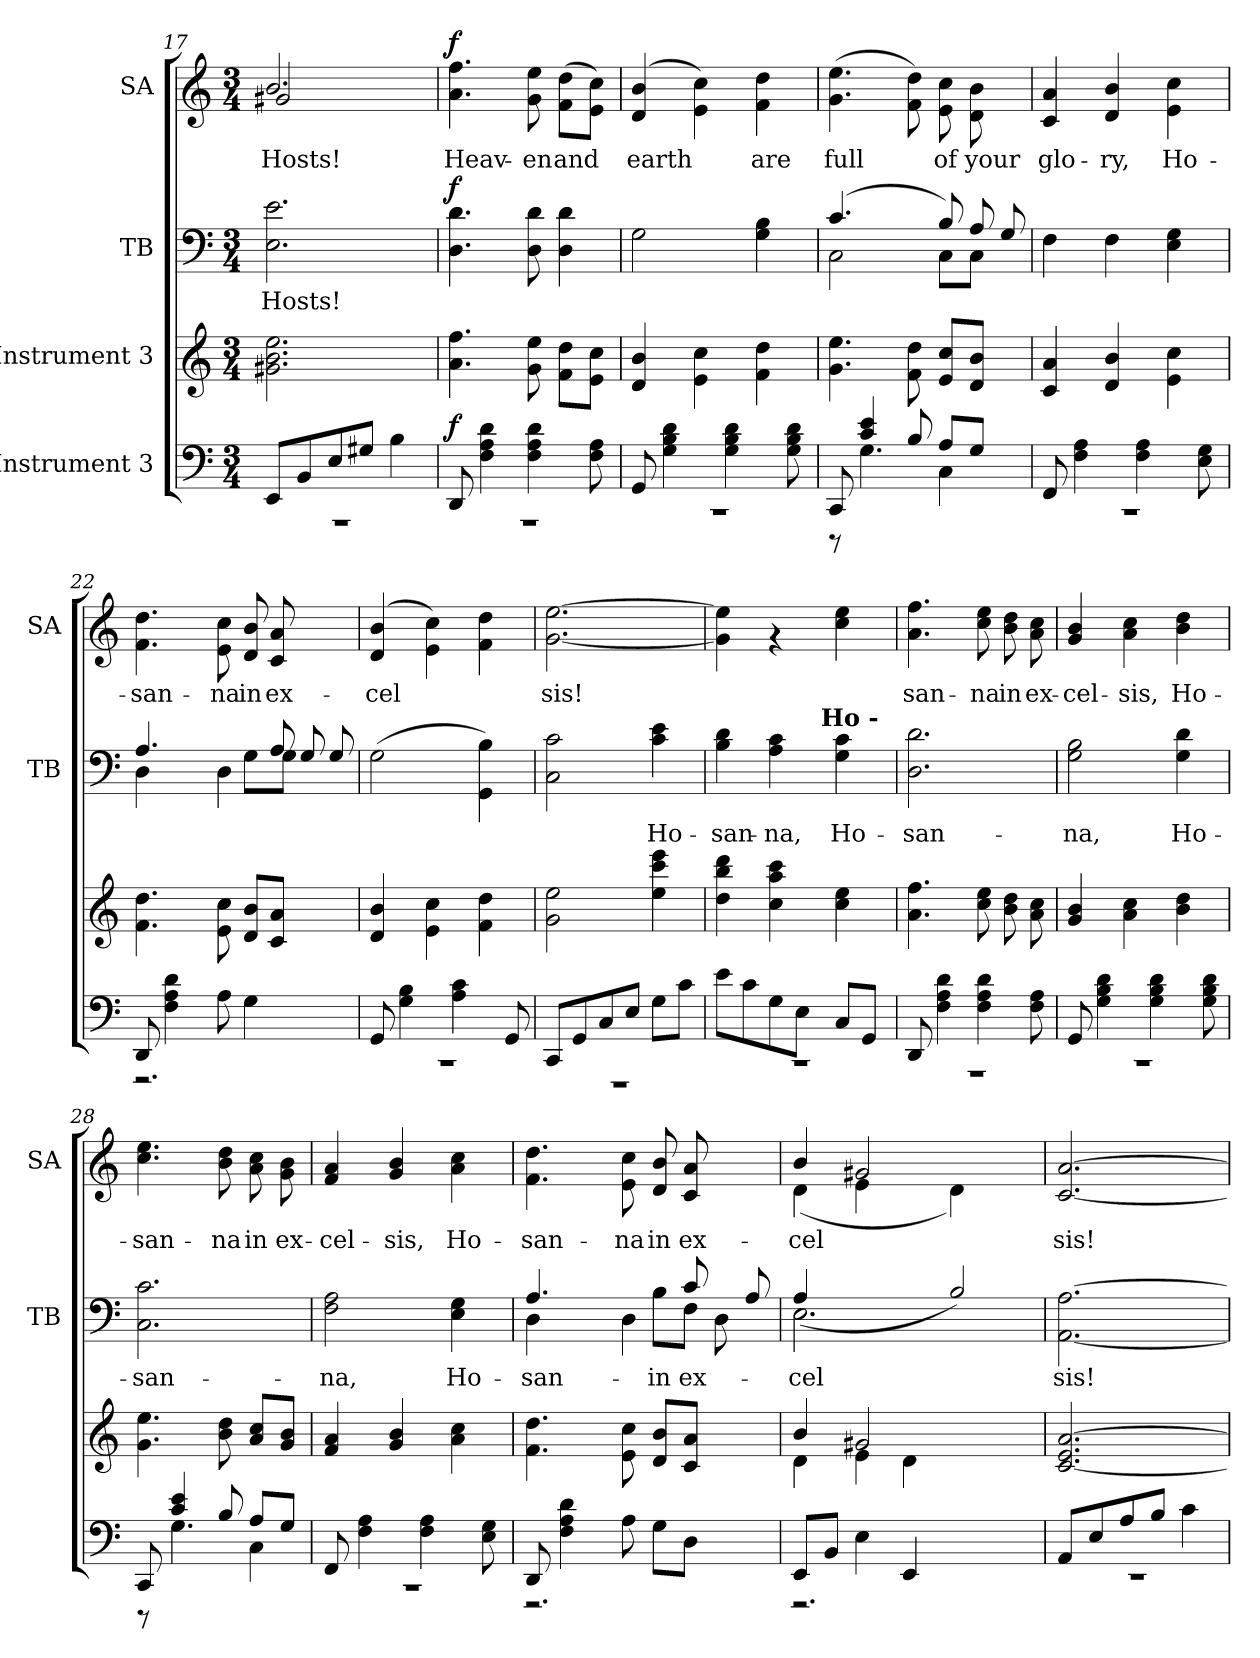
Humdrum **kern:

**kern	**dynam	**kern	**kern	**text	**dynam	**kern	**text	**dynam
*part4	*part4	*part3	*part2	*part2	*part2	*part1	*part1	*part1
*staff4	*staff4	*staff3	*staff2	*staff2	*staff2	*staff1	*staff1	*staff1
*I"Instrument 3	*	*I"Instrument 3	*I"TB	*	*	*I"SA	*	*
*	*	*	*I'TB	*	*	*I'SA	*	*
*clefF4	*	*clefG2	*clefF4	*	*	*clefG2	*	*
*k[]	*	*k[]	*k[]	*	*	*k[]	*	*
*C:	*	*C:	*C:	*	*	*C:	*	*
*M3/4	*	*M3/4	*M3/4	*	*	*M3/4	*	*
=17	=17	=17	=17	=17	=17	=17	=17	=17
*^	*	*	*	*	*	*	*	*
!	!	!	!	!	!LO:LY:b:cj	!	!	!LO:LY:b:cj	!
*	*	*	*	*	*	*	*^	*	*
8EE/L	2.r	.	2.b\ 2.g#X\ 2.ee\	2.e\ 2.E\	Hosts!	.	2.b/	2g#X/	Hosts!	.
8BB/	.	.	.	.	.	.	.	.	.	.
8E/	.	.	.	.	.	.	.	.	.	.
8G#X/J	.	.	.	.	.	.	.	.	.	.
4B\	.	.	.	.	.	.	.	4ryy	.	.
!!LO:LB:g=z
=18	=18	=18	=18	=18	=18	=18	=18	=18	=18	=18
!	!	!LO:DY:a	!	!	!LO:LY:b:cj	!LO:DY:a	!	!	!LO:LY:b:cj	!LO:DY:a
*	*	*	*	*	*	*	*v	*v	*	*
8DD/	2.r	f	4.ff\ 4.a\	4.D\ 4.d\	.	f	4.a\ 4.ff\	Heav-	f
4A\ 4F\ 4d\	.	.	.	.	.	.	.	.	.
!	!	!	!	!	!LO:LY:b:cj	!	!	!LO:LY:b:cj	!
4A\ 4F\ 4d\	.	.	8g\ 8ee\	8D\ 8d\	.	.	8g\ 8ee\	-en	.
!	!	!	!	!	!LO:LY:b:cj	!	!	!LO:LY:b:cj	!
.	.	.	8f\ 8dd\L	4d\ 4D\	.	.	(>8dd\ 8f\L	and	.
!	!	!	!	!	!	!	!	!LO:LY:b:cj	!
8F\ 8A\	.	.	8cc\ 8e\J	.	.	.	8cc\ 8e\J)	.	.
=19	=19	=19	=19	=19	=19	=19	=19	=19	=19
!	!	!	!	!	!LO:LY:b:cj	!	!	!LO:LY:b:cj	!
8GG/	2.r	.	4b/ 4d/	2G\	.	.	(>4b/ 4d/	earth	.
4d\ 4B\ 4G\	.	.	.	.	.	.	.	.	.
!	!	!	!	!	!	!	!	!LO:LY:b:cj	!
.	.	.	4e\ 4cc\	.	.	.	4e\ 4cc\)	.	.
4B\ 4G\ 4d\	.	.	.	.	.	.	.	.	.
!	!	!	!	!	!LO:LY:b:cj	!	!	!LO:LY:b:cj	!
.	.	.	4dd\ 4f\	4B\ 4G\	.	.	4dd\ 4f\	are	.
8B\ 8G\ 8d\	.	.	.	.	.	.	.	.	.
=20	=20	=20	=20	=20	=20	=20	=20	=20	=20
*	*	*	*	*^	*	*	*	*	*
!	!	!	!	!	!	!LO:LY:b:cj	!	!	!LO:LY:b:cj	!
8CC/	8rDDD	.	4.ee\ 4.g\	2C\	(>4.c/	.	.	(>4.ee\ 4.g\	full	.
4e/ 4c/	4.G\	.	.	.	.	.	.	.	.	.
!	!	!	!	!	!	!	!	!	!LO:LY:b:cj	!
8B/	.	.	8f\ 8dd\	.	8ryy	.	.	8f\ 8dd\)	.	.
!	!	!	!	!	!	!LO:LY:b:cj	!	!	!	!
!	!	!	!	!	!	!LO:LY:b:cj	!	!	!LO:LY:b:cj	!
8A/L	4C\	.	8e/ 8cc/L	8B/)	8C\L	.	.	8e\ 8cc\	of	.
!	!	!	!	!	!	!LO:LY:b:cj	!	!	!LO:LY:b:cj	!
8G/J	.	.	8b/ 8d/J	8A/	8C\J	.	.	8b\ 8d\	your	.
8ryy	8ryy	.	8ryy	8G/	8ryy	.	.	8ryy	.	.
=21	=21	=21	=21	=21	=21	=21	=21	=21	=21	=21
!	!	!	!	!	!	!LO:LY:b:cj	!	!	!LO:LY:b:cj	!
*	*	*	*	*v	*v	*	*	*	*	*
8FF/	2.r	.	4a/ 4c/	4F\	.	.	4a/ 4c/	glo-	.
4F\ 4A\	.	.	.	.	.	.	.	.	.
!	!	!	!	!	!LO:LY:b:cj	!	!	!LO:LY:b:cj	!
.	.	.	4d/ 4b/	4F\	.	.	4b/ 4d/	-ry,	.
4A\ 4F\	.	.	.	.	.	.	.	.	.
!	!	!	!	!	!LO:LY:b:cj	!	!	!LO:LY:b:cj	!
.	.	.	4cc\ 4e\	4G\ 4E\	.	.	4e\ 4cc\	Ho-	.
8G\ 8E\	.	.	.	.	.	.	.	.	.
!!LO:PB:g=z
=22	=22	=22	=22	=22	=22	=22	=22	=22	=22
*	*	*	*	*^	*	*	*	*	*
!	!	!	!	!	!	!LO:LY:b:cj	!	!	!LO:LY:b:cj	!
8DD/	2.r	.	4.dd\ 4.f\	4.A/	4D\	.	.	4.f\ 4.dd\	-san-	.
4d\ 4A\ 4F\	.	.	.	.	.	.	.	.	.	.
.	.	.	.	.	4ryy	.	.	.	.	.
!	!	!	!	!	!	!	!	!	!LO:LY:b:cj	!
8A\	.	.	8e\ 8cc\	4D\	.	.	.	8e\ 8cc\	-na	.
!	!	!	!	!	!	!LO:LY:b:cj	!	!	!LO:LY:b:cj	!
4G\	.	.	8d/ 8b/L	.	8G\L	.	.	8d/ 8b/	in	.
!	!	!	!	!	!	!LO:LY:b:cj	!	!	!	!
!	!	!	!	!	!	!LO:LY:b:cj	!	!	!LO:LY:b:cj	!
.	.	.	8c/ 8a/J	8A/	8G\J	.	.	8c/ 8a/	ex-	.
4ryy	4ryy	.	4ryy	8G/	4ryy	.	.	4ryy	.	.
.	.	.	.	8G/	.	.	.	.	.	.
*	*	*	*	*v	*v	*	*	*	*	*
=23	=23	=23	=23	=23	=23	=23	=23	=23	=23
!	!	!	!	!	!LO:LY:b:cj	!	!	!LO:LY:b:cj	!
8GG/	2.r	.	4b/ 4d/	(>2G\	.	.	(>4b/ 4d/	-cel-	.
4B\ 4G\	.	.	.	.	.	.	.	.	.
!	!	!	!	!	!	!	!	!LO:LY:b:cj	!
.	.	.	4e\ 4cc\	.	.	.	4e\ 4cc\)	--	.
4c\ 4A\	.	.	.	.	.	.	.	.	.
!	!	!	!	!	!LO:LY:b:cj	!	!	!LO:LY:b:cj	!
.	.	.	4f\ 4dd\	4B\ 4GG\)	.	.	4f\ 4dd\	--	.
8GG/	.	.	.	.	.	.	.	.	.
=24	=24	=24	=24	=24	=24	=24	=24	=24	=24
!	!	!	!	!	!LO:LY:b:cj	!	!	!LO:LY:b:cj	!
8CC/L	2.r	.	2g\ 2ee\	2c\ 2C\	.	.	[>2.ee\ [<2.g\	-sis!	.
8GG/	.	.	.	.	.	.	.	.	.
8C/	.	.	.	.	.	.	.	.	.
8E/J	.	.	.	.	.	.	.	.	.
!	!	!	!	!	!LO:LY:b:cj	!	!	!	!
8G\L	.	.	4ccc\ 4ee\ 4eee\	4c\ 4e\	Ho-	.	.	.	.
8c\J	.	.	.	.	.	.	.	.	.
=25	=25	=25	=25	=25	=25	=25	=25	=25	=25
!	!	!	!	!	!LO:LY:b:cj	!	!	!LO:LY:b:cj	!
*	*	*	*	*^	*	*	*	*	*
8e\L	2.r	.	4bb\ 4dd\ 4ddd\	4B\ 4d\	4ryy	-san-	.	4ee\] 4g\]	.	.
8c\	.	.	.	.	.	.	.	.	.	.
!	!	!	!	!	!	!LO:LY:b:cj	!	!	!	!
8G\	.	.	4ccc\ 4cc\ 4aa\	4c\ 4A\	8ryy	-na,	.	4rf	.	.
8E\J	.	.	.	.	16ryy	.	.	.	.	.
.	.	.	.	.	64ryy	.	.	.	.	.
!	!	!	!	!	!LO:TX:a:B:t=Ho -	!	!	!	!	!
.	.	.	.	.	4ryy	.	.	.	.	.
!	!	!	!	!	!	!LO:LY:b:cj	!	!	!LO:LY:b:cj	!
8C/L	.	.	4ee\ 4cc\	4c\ 4G\	.	Ho-	.	4ee\ 4cc\	.	.
8GG/J	.	.	.	.	.	.	.	.	.	.
.	.	.	.	.	32.ryy	.	.	.	.	.
!!LO:LB:g=z
=26	=26	=26	=26	=26	=26	=26	=26	=26	=26	=26
!	!	!	!	!	!	!LO:LY:b:cj	!	!	!LO:LY:b:cj	!
*	*	*	*	*v	*v	*	*	*	*	*
8DD/	2.r	.	4.a\ 4.ff\	2.D\ 2.d\	-san-	.	4.a\ 4.ff\	san-	.
4d\ 4A\ 4F\	.	.	.	.	.	.	.	.	.
!	!	!	!	!	!	!	!	!LO:LY:b:cj	!
4A\ 4F\ 4d\	.	.	8cc\ 8ee\	.	.	.	8cc\ 8ee\	-na	.
!	!	!	!	!	!	!	!	!LO:LY:b:cj	!
.	.	.	8b\ 8dd\	.	.	.	8dd\ 8b\	in	.
!	!	!	!	!	!	!	!	!LO:LY:b:cj	!
8A\ 8F\	.	.	8cc\ 8a\	.	.	.	8a\ 8cc\	ex-	.
=27	=27	=27	=27	=27	=27	=27	=27	=27	=27
!	!	!	!	!	!LO:LY:b:cj	!	!	!LO:LY:b:cj	!
8GG/	2.r	.	4g/ 4b/	2B\ 2G\	-na,	.	4b/ 4g/	-cel-	.
4d\ 4B\ 4G\	.	.	.	.	.	.	.	.	.
!	!	!	!	!	!	!	!	!LO:LY:b:cj	!
.	.	.	4a\ 4cc\	.	.	.	4a\ 4cc\	-sis,	.
4B\ 4G\ 4d\	.	.	.	.	.	.	.	.	.
!	!	!	!	!	!LO:LY:b:cj	!	!	!LO:LY:b:cj	!
.	.	.	4b\ 4dd\	4G\ 4d\	Ho-	.	4dd\ 4b\	Ho-	.
8d\ 8G\ 8B\	.	.	.	.	.	.	.	.	.
=28	=28	=28	=28	=28	=28	=28	=28	=28	=28
!	!	!	!	!	!LO:LY:b:cj	!	!	!LO:LY:b:cj	!
8CC/	8rDDD	.	4.g\ 4.ee\	2.C\ 2.c\	-san-	.	4.cc\ 4.ee\	-san-	.
4e/ 4c/	4.G\	.	.	.	.	.	.	.	.
!	!	!	!	!	!	!	!	!LO:LY:b:cj	!
8B/	.	.	8b\ 8dd\	.	.	.	8dd\ 8b\	-na	.
!	!	!	!	!	!	!	!	!LO:LY:b:cj	!
8A/L	4C\	.	8a/ 8cc/L	.	.	.	8cc\ 8a\	in	.
!	!	!	!	!	!	!	!	!LO:LY:b:cj	!
8G/J	.	.	8b/ 8g/J	.	.	.	8g\ 8b\	ex-	.
=29	=29	=29	=29	=29	=29	=29	=29	=29	=29
!	!	!	!	!	!LO:LY:b:cj	!	!	!LO:LY:b:cj	!
8FF/	2.r	.	4a/ 4f/	2A\ 2F\	-na,	.	4a/ 4f/	-cel-	.
4A\ 4F\	.	.	.	.	.	.	.	.	.
!	!	!	!	!	!	!	!	!LO:LY:b:cj	!
.	.	.	4g/ 4b/	.	.	.	4b/ 4g/	-sis,	.
4A\ 4F\	.	.	.	.	.	.	.	.	.
!	!	!	!	!	!LO:LY:b:cj	!	!	!LO:LY:b:cj	!
.	.	.	4cc\ 4a\	4G\ 4E\	Ho-	.	4cc\ 4a\	Ho-	.
8E\ 8G\	.	.	.	.	.	.	.	.	.
!!LO:PB:g=z
=30	=30	=30	=30	=30	=30	=30	=30	=30	=30
*	*	*	*	*^	*	*	*	*	*
!	!	!	!	!	!	!LO:LY:b:cj	!	!	!LO:LY:b:cj	!
8DD/	2.r	.	4.f\ 4.dd\	4.A/	4D\	-san-	.	4.dd\ 4.f\	-san-	.
4d\ 4A\ 4F\	.	.	.	.	.	.	.	.	.	.
.	.	.	.	.	4ryy	.	.	.	.	.
!	!	!	!	!	!	!	!	!	!LO:LY:b:cj	!
8A\	.	.	8cc\ 8e\	4D\	.	.	.	8cc\ 8e\	-na	.
!	!	!	!	!	!	!LO:LY:b:cj	!	!	!LO:LY:b:cj	!
8G\L	.	.	8b/ 8d/L	.	8B\L	in	.	8b/ 8d/	in	.
!	!	!	!	!	!	!LO:LY:b:cj	!	!	!	!
!	!	!	!	!	!	!LO:LY:b:cj	!	!	!LO:LY:b:cj	!
8D\J	.	.	8c/ 8a/J	8c/	8F\J	ex-	.	8c/ 8a/	ex-	.
4ryy	4ryy	.	4ryy	8D\	4ryy	.	.	4ryy	.	.
.	.	.	.	8A/	.	.	.	.	.	.
=31	=31	=31	=31	=31	=31	=31	=31	=31	=31	=31
*	*	*	*^	*	*	*	*	*	*	*
!	!	!	!	!	!	!	!LO:LY:b:cj	!	!	!LO:LY:b:cj	!
*	*	*	*	*	*	*	*	*	*^	*	*
8EE/L	2.r	.	4b/	4d\	2.E\	(>4A/	-cel-	.	4b/	(<4d\	-cel-	.
8BB/J	.	.	.	.	.	.	.	.	.	.	.	.
!	!	!	!	!	!	!	!	!	!	!	!LO:LY:b:cj	!
4E\	.	.	2g#X/	4e\	.	1ryy	.	.	2g#X/	4e\	--	.
4EE/	.	.	.	4d\	.	.	.	.	.	4ryy	.	.
!	!	!	!	!	!	!	!LO:LY:b:cj	!	!	!	!LO:LY:b:cj	!
2ryy	2ryy	.	2ryy	2ryy	2B/)	.	--	.	4d\)	2ryy	--	.
.	.	.	.	.	.	.	.	.	4ryy	.	.	.
*	*	*	*v	*v	*	*	*	*	*v	*v	*	*
*	*	*	*	*v	*v	*	*	*	*	*
=32	=32	=32	=32	=32	=32	=32	=32	=32	=32
!	!	!	!	!	!LO:LY:b:cj	!	!	!LO:LY:b:cj	!
8AA/L	2.r	.	2.e/ [<2.c/ [>2.a/	[>2.A\ [<2.AA\	-sis!	.	[>2.a/ [<2.c/	-sis!	.
8E/	.	.	.	.	.	.	.	.	.
8A/	.	.	.	.	.	.	.	.	.
8B/J	.	.	.	.	.	.	.	.	.
4c\	.	.	.	.	.	.	.	.	.
*v	*v	*	*	*	*	*	*	*	*
=	=	=	=	=	=	=	=	=
*-	*-	*-	*-	*-	*-	*-	*-	*-
